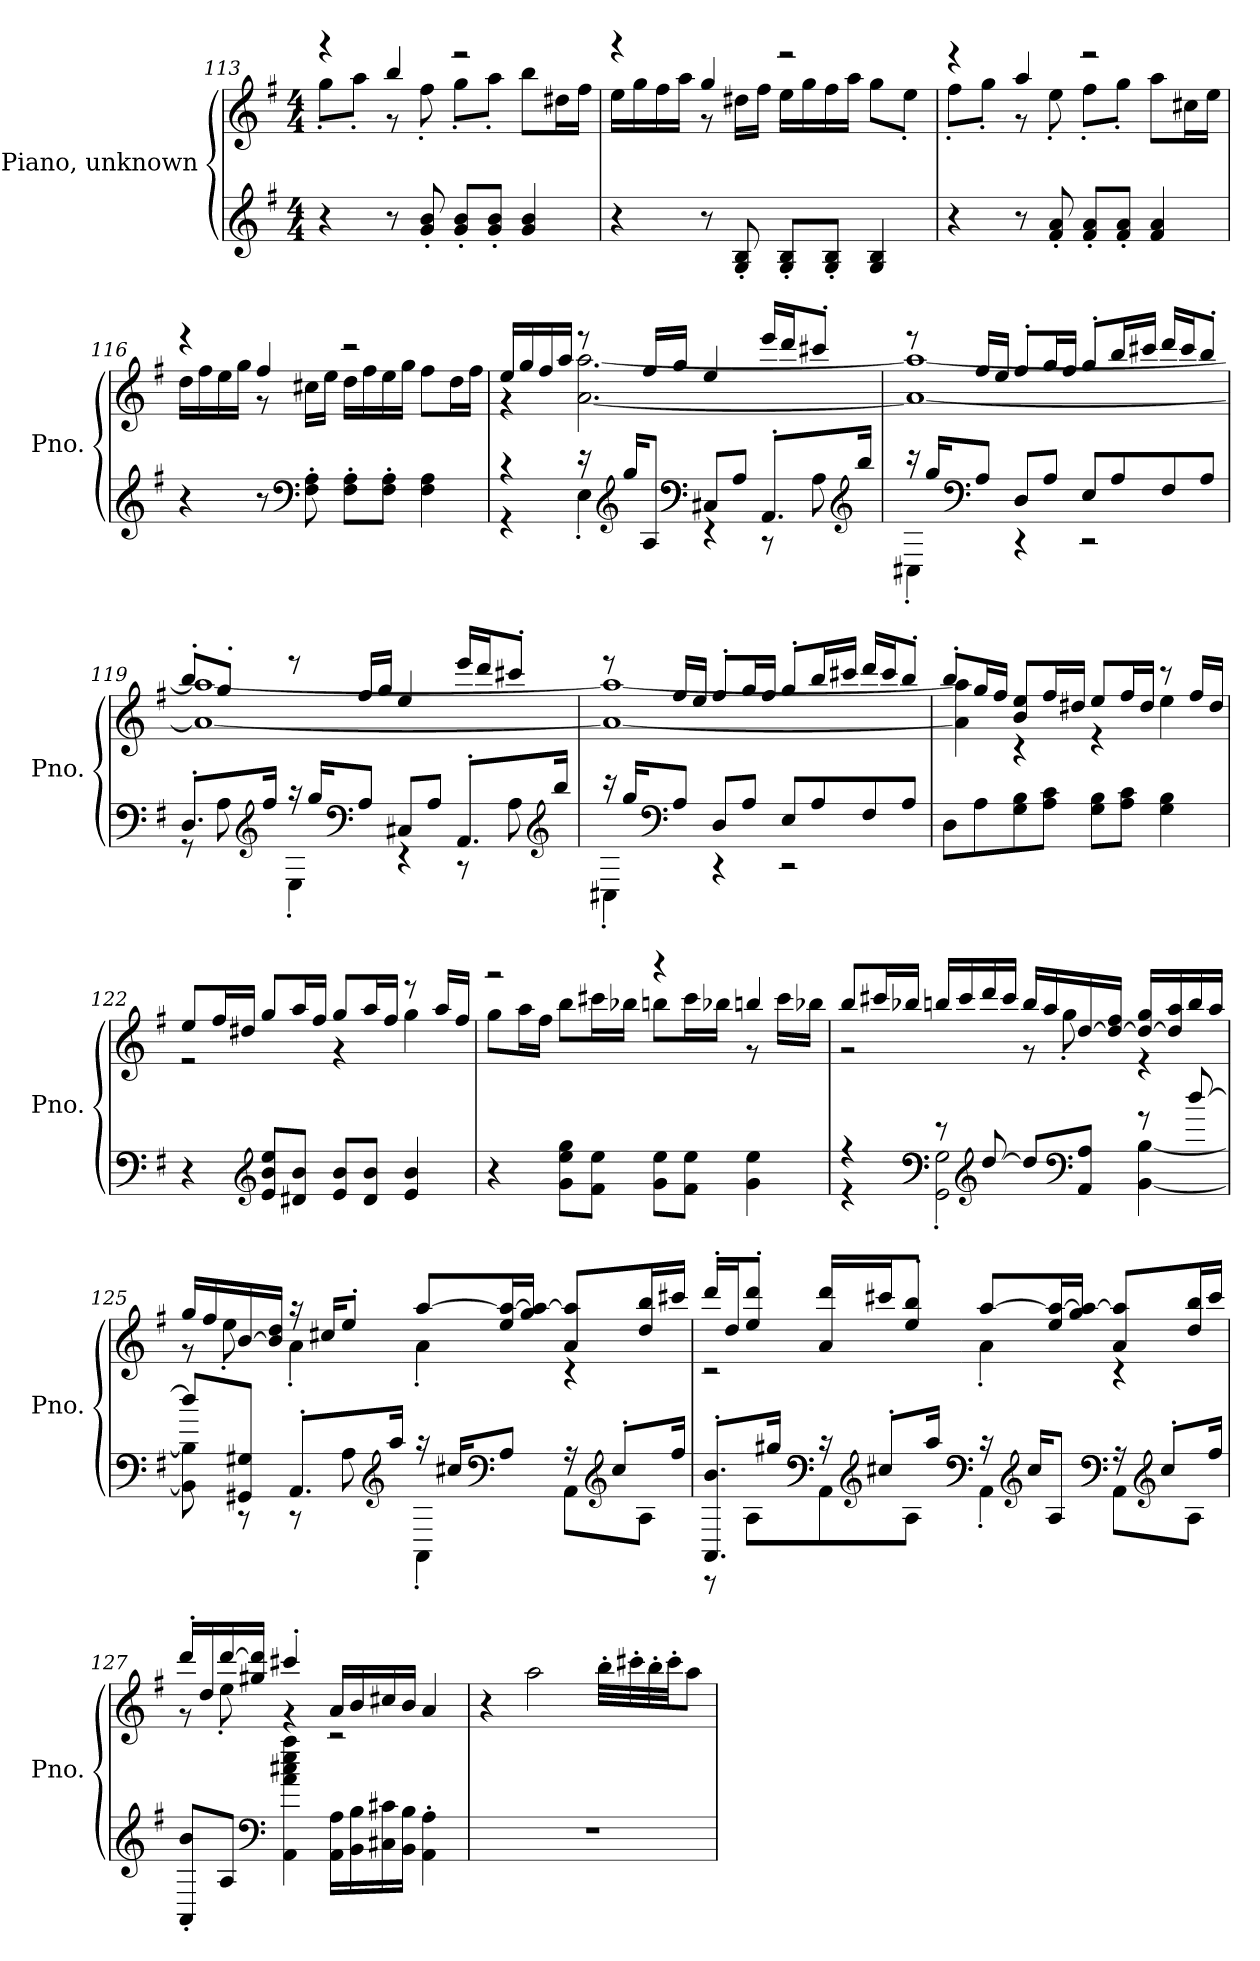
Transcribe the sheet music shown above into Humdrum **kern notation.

**kern	**kern
*part1	*part1
*staff2	*staff1
*I"Piano, unknown	*
*I'Pno.	*
!!LO:PB:g=z
*clefG2	*clefG2
*k[f#]	*k[f#]
*M4/4	*M4/4
=113	=113
*	*^
4r	4r	8gg'\L
.	.	8aa'\J
8r	4bb/	8r
8g/' 8b/'	.	8ff#'\
8g/' 8b/'L	2r	8gg'\L
8g/' 8b/'J	.	8aa'\J
4g/ 4b/	.	8bb\L
.	.	16dd#X\L
.	.	16ff#\JJ
=114	=114	=114
4r	4r	16ee\LL
.	.	16gg\
.	.	16ff#\
.	.	16aa\JJ
8r	4gg/	8r
8G/' 8B/'	.	16dd#X\LL
.	.	16ff#\JJ
8G/' 8B/'L	2r	16ee\LL
.	.	16gg\
8G/' 8B/'J	.	16ff#\
.	.	16aa\JJ
4G/ 4B/	.	8gg\L
.	.	8ee'\J
=115	=115	=115
4r	4r	8ff#'\L
.	.	8gg'\J
8r	4aa/	8r
8f#/' 8a/'	.	8ee'\
8f#/' 8a/'L	2r	8ff#'\L
8f#/' 8a/'J	.	8gg'\J
4f#/ 4a/	.	8aa\L
.	.	16cc#X\L
.	.	16ee\JJ
!!LO:LB:g=z	!!
=116	=116	=116
4r	4r	16dd\LL
.	.	16ff#\
.	.	16ee\
.	.	16gg\JJ
8r	4ff#/	8r
*clefF4	*	*
8F#\' 8A\'	.	16cc#X\LL
.	.	16ee\JJ
8F#\' 8A\'L	2r	16dd\LL
.	.	16ff#\
8F#\' 8A\'J	.	16ee\
.	.	16gg\JJ
4F#\ 4A\	.	8ff#\L
.	.	16dd\L
.	.	16ff#\JJ
=117	=117	=117
*^	*	*
4r	4r	16ee/LL	4r
.	.	16gg/	.
.	.	16ff#/	.
.	.	16aa/JJ	.
16r	4E'\	8r	[2.a\ [2.aa\
*clefG2	*	*	*
16gg/KL	.	.	.
8A/J	.	16ff#/LL	.
.	.	16gg/JJ	.
*clefF4	*	*	*
8C#X/L	4r	4ee/	.
8A/J	.	.	.
8.AA'/L	8r	16eee/LL	.
.	.	16ddd/J	.
.	8A\	8ccc#X'/J	.
*clefG2	*	*	*
16bb/Jk	.	.	.
!!LO:LB:g=z	!!
=118	=118	=118	=118
16r	4C#X'\	8r	1a_ 1aa_
16gg/KL	.	.	.
*clefF4	*	*	*
8A/J	.	16ff#/LL	.
.	.	16ee/JJ	.
8D/L	4r	8ff#'/L	.
8A/J	.	16gg/L	.
.	.	16ff#/JJ	.
8E/L	2r	8gg'/L	.
8A/	.	16bb/L	.
.	.	16ccc#X/JJ	.
8F#/	.	16ddd/LL	.
.	.	16ccc#/J	.
8A/J	.	8bb'/J	.
=119	=119	=119	=119
8.D'/L	8r	8bb'/L	1a_ 1aa_
.	8A\	8gg'/J	.
*clefG2	*	*	*
16ff#/Jk	.	.	.
16r	4E'\	8r	.
16gg/KL	.	.	.
*clefF4	*	*	*
8A/J	.	16ff#/LL	.
.	.	16gg/JJ	.
8C#X/L	4r	4ee/	.
8A/J	.	.	.
8.AA'/L	8r	16eee/LL	.
.	.	16ddd/J	.
.	8A\	8ccc#X'/J	.
*clefG2	*	*	*
16bb/Jk	.	.	.
!!LO:LB:g=z	!!
=120	=120	=120	=120
16r	4C#X'\	8r	1a_ 1aa_
16gg/KL	.	.	.
*clefF4	*	*	*
8A/J	.	16ff#/LL	.
.	.	16ee/JJ	.
8D/L	4r	8ff#'/L	.
8A/J	.	16gg/L	.
.	.	16ff#/JJ	.
8E/L	2r	8gg'/L	.
8A/	.	16bb/L	.
.	.	16ccc#X/JJ	.
8F#/	.	16ddd/LL	.
.	.	16ccc#/J	.
8A/J	.	8bb'/J	.
*v	*v	*	*
=121	=121	=121
8D\L	8bb'/L	4a\] 4aa\]
8A\	16gg/L	.
.	16ff#/JJ	.
8G\ 8B\	8b/ 8ee/L	4r
8A\ 8c\J	16ff#/L	.
.	16dd#X/JJ	.
8G\ 8B\L	8ee/L	4r
8A\ 8c\J	16ff#/L	.
.	16dd#/JJ	.
4G\ 4B\	8r	4ee\
.	16ff#/LL	.
.	16dd#/JJ	.
!!LO:LB:g=z	!!
=122	=122	=122
4r	8ee/L	2r
.	16ff#/L	.
.	16dd#X/JJ	.
*clefG2	*	*
8e/ 8b/ 8ee/L	8gg/L	.
8d#X/ 8b/J	16aa/L	.
.	16ff#/JJ	.
8e/ 8b/L	8gg/L	4r
8d#/ 8b/J	16aa/L	.
.	16ff#/JJ	.
4e/ 4b/	8r	4gg\
.	16aa/LL	.
.	16ff#/JJ	.
=123	=123	=123
4r	2r	8gg\L
.	.	16aa\L
.	.	16ff#\JJ
8g\ 8ee\ 8gg\L	.	8bb\L
8f#\ 8ee\J	.	16ccc#X\L
.	.	16bb-X\JJ
8g\ 8ee\L	4r	8bbn\L
8f#\ 8ee\J	.	16ccc#\L
.	.	16bb-X\JJ
4g\ 4ee\	4bbn/	8r
.	.	16ccc#\LL
.	.	16bb-X\JJ
!!LO:LB:g=z	!!
=124	=124	=124
*^	*	*
4r	4r	8bb/L	2r
.	.	16ccc#X/L	.
.	.	16bb-X/JJ	.
*clefF4	*	*	*
8r	2GG\' 2G\'	16bbn/LL	.
.	.	16ccc#/	.
*clefG2	*	*	*
[8dd/	.	16ddd/	.
.	.	16ccc#/JJ	.
8dd/L]	.	16bb/LL	8r
.	.	16aa/	.
*clefF4	*	*	*
8AA/ 8A/J	.	[16dd/	8gg'\
.	.	16dd/_ 16ff#/JJ	.
8r	[4BB\ [4B\	16dd/_ 16gg/LL	4r
.	.	16dd/] 16aa/	.
[8dd/	.	16bb/	.
.	.	16aa/JJ	.
!!LO:PB:g=z	!!
=125	=125	=125	=125
8dd/L]	8BB\] 8B\]	16gg/LL	8r
.	.	16ff#/	.
8GG#X/ 8G#X/J	8r	[16b/	8ee'\
.	.	16b/] 16dd/JJ	.
8.AA'/L	8r	16r	4a'\
.	.	16cc#X/KL	.
.	8A\	8ee'/J	.
*clefG2	*	*	*
16aa/Jk	.	.	.
16r	4AA'\	[8aa/L	4a'\
16cc#X/KL	.	.	.
*clefF4	*	*	*
8A/J	.	16ee/ 16aa/_L	.
.	.	16gg/ 16aa/_JJ	.
16r	8AA\L	8a/ 8aa/]L	4r
*clefG2	*	*	*
8cc#'/L	.	.	.
.	8A\J	16dd/ 16bb/L	.
16ff#/Jk	.	16ccc#X/JJ	.
!!LO:LB:g=z	!!
=126	=126	=126	=126
8.AA/' 8.b/'L	8r	16ddd'/LL	2r
.	.	16dd/J	.
.	8A\L	8ee/' 8ddd/'J	.
16gg#X/Jk	.	.	.
*clefF4	*	*	*
16r	8AA\	16a/ 16ddd/LL	.
*clefG2	*	*	*
8cc#X'/L	.	16ccc#X/J	.
.	8A\J	8ee/' 8bb/'J	.
16aa/Jk	.	.	.
*clefF4	*	*	*
16r	4AA'\	[8aa/L	4a'\
*clefG2	*	*	*
16cc#/KL	.	.	.
8A/J	.	16ee/ 16aa/_L	.
.	.	16gg/ 16aa/_JJ	.
*clefF4	*	*	*
16r	8AA\L	8a/ 8aa/]L	4r
*clefG2	*	*	*
8cc#'/L	.	.	.
.	8A\J	16dd/ 16bb/L	.
16ff#/Jk	.	16ccc#/JJ	.
*v	*v	*	*
=127	=127	=127
8AA/' 8b/'L	16ddd'/LL	8r
.	16dd/	.
8A/J	[16ddd/	8ee'\
.	16gg#X/ 16ddd/]JJ	.
*clefF4	*	*
4AA\ 4a\ 4cc#X\ 4ee\ 4aa\	4ccc#X'/	4r
16AA\ 16A\LL	16a/LL	2r
16BB\ 16B\	16b/	.
16C#X\ 16c#X\	16cc#X/	.
16BB\ 16B\JJ	16b/JJ	.
4AA\' 4A\'	4a/	.
*	*v	*v
!!LO:LB:g=z
=128	=128
1r	4r
.	2aa\
.	32bb'\LLL
.	32ccc#X'\
.	32bb'\
.	32ccc#'\JJ
.	8aa\J
=	=
*-	*-
